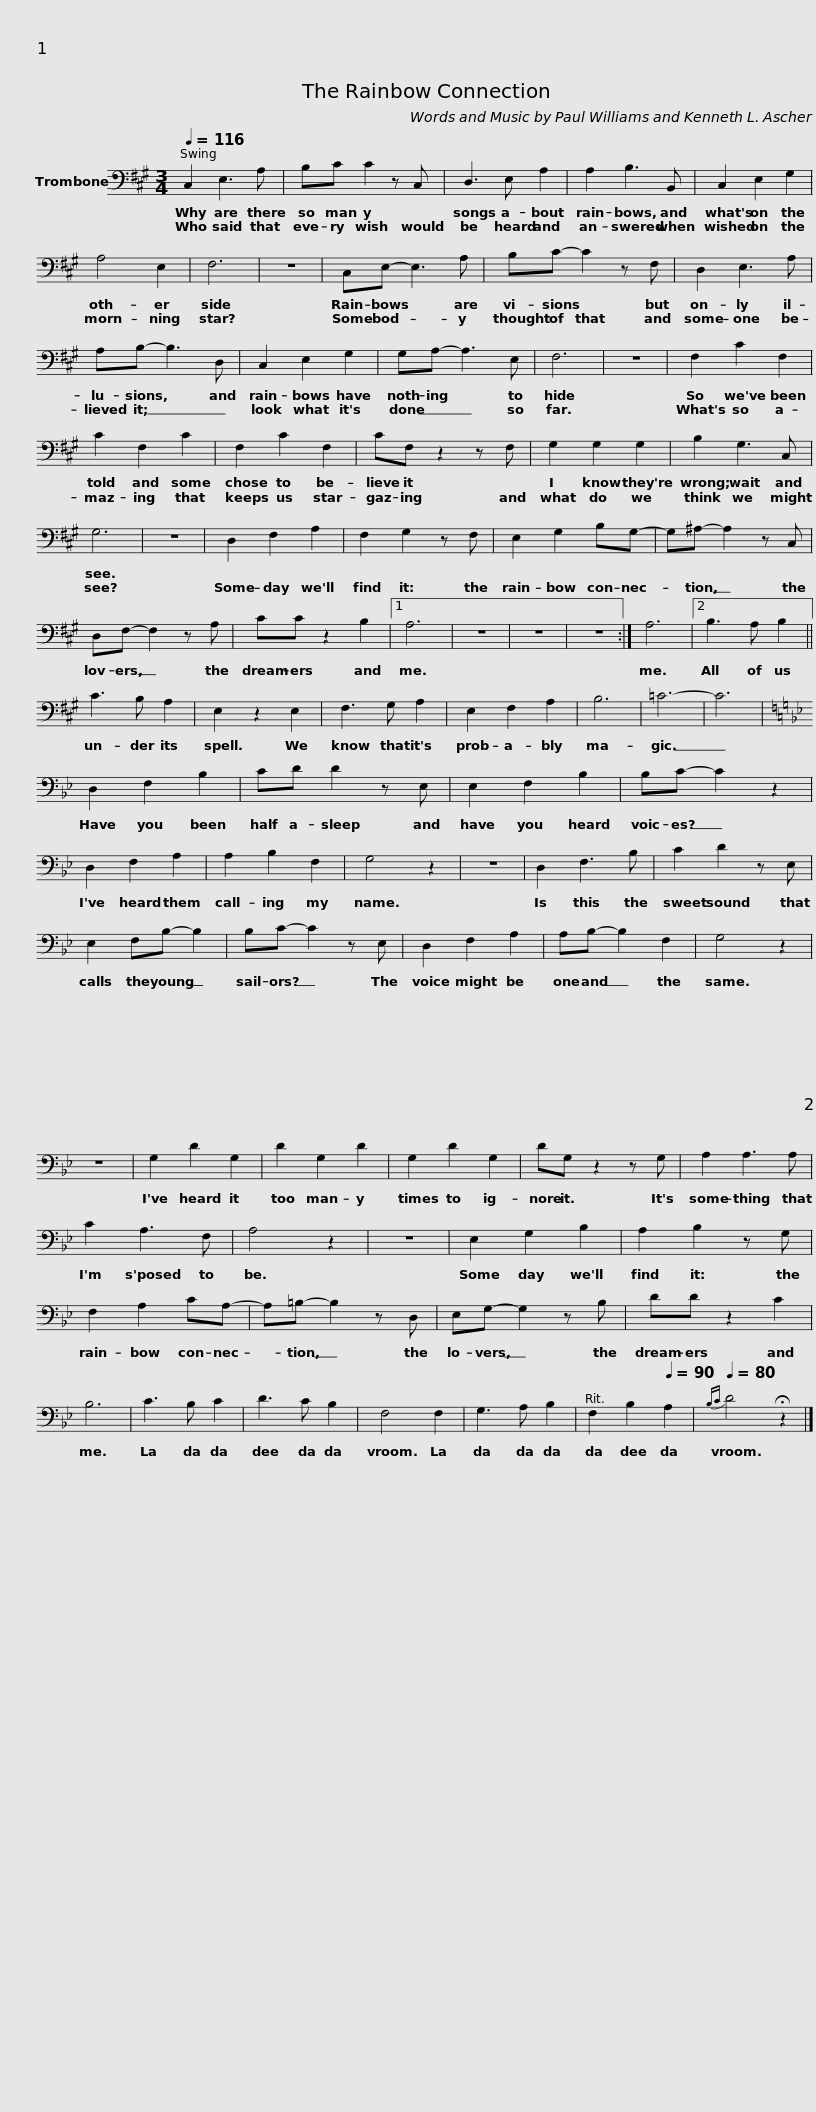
X:1
L:1/8
Q:1/4=116
M:3/4
I:linebreak $
K:A
V:1 bass
V:1
 C,2 E,3 A, | B,C C2 z C, | D,3 E, A,2 | A,2 B,3 B,, | C,2 E,2 G,2 |$ %5
 A,4 E,2 | F,6 | z6 | C,E,- E,3 A, | B,C- C2 z F, | %10
 D,2 E,3 A, | A,B,- B,3 D, |$ C,2 E,2 G,2 | G,A,- A,3 E, | F,6 | %15
 z6 | F,2 C2 F,2 | C2 F,2 C2 | F,2 C2 F,2 |$ CF, z2 z F, | %20
 G,2 G,2 G,2 | B,2 G,3 C, | G,6 | z6 | D,2 F,2 A,2 | %25
 F,2 G,2 z F, |$ E,2 G,2 B,G,- | G,^A,- A,2 z C, | D,F,- F,2 z A, | CC z2 B,2 |1 %30
 A,6 | z6 | z6 | z6 :| A,6 |2$ %35
 B,3 A, B,2 || C3 B, A,2 | E,2 z2 E,2 | F,3 G, A,2 | E,2 F,2 A,2 | %40
 B,6 | =C6- | C6 |[K:Bb] D,2 F,2 B,2 |$ CD D2 z E, | %45
 E,2 F,2 B,2 | B,C- C2 z2 | D,2 F,2 A,2 | A,2 B,2 F,2 | G,4 z2 | %50
 z6 | D,2 F,3 B, |$ C2 D2 z E, | E,2 F,B,- B,2 | B,C- C2 z E, | %55
 D,2 F,2 A,2 | A,B,- B,2 F,2 | G,4 z2 | z6 |$ G,2 D2 G,2 | %60
 D2 G,2 D2 | G,2 D2 G,2 | DG, z2 z G, | A,2 A,3 A, | C2 A,3 F, | %65
 A,4 z2 | z6 |$ E,2 G,2 B,2 | A,2 B,2 z G, | F,2 A,2 CA,- | %70
 A,=B,- B,2 z D, | E,G,- G,2 z B, | DD z2 C2 | B,6 |$ C3 B, C2 | %75
 D3 C B,2 | F,4 F,2 | G,3 A, B,2 |[Q:1/4=110] F,2[Q:1/4=100] B,2[Q:1/4=90] A,2 |[Q:1/4=80]{B,C} D4 !fermata!z2 |] %80
